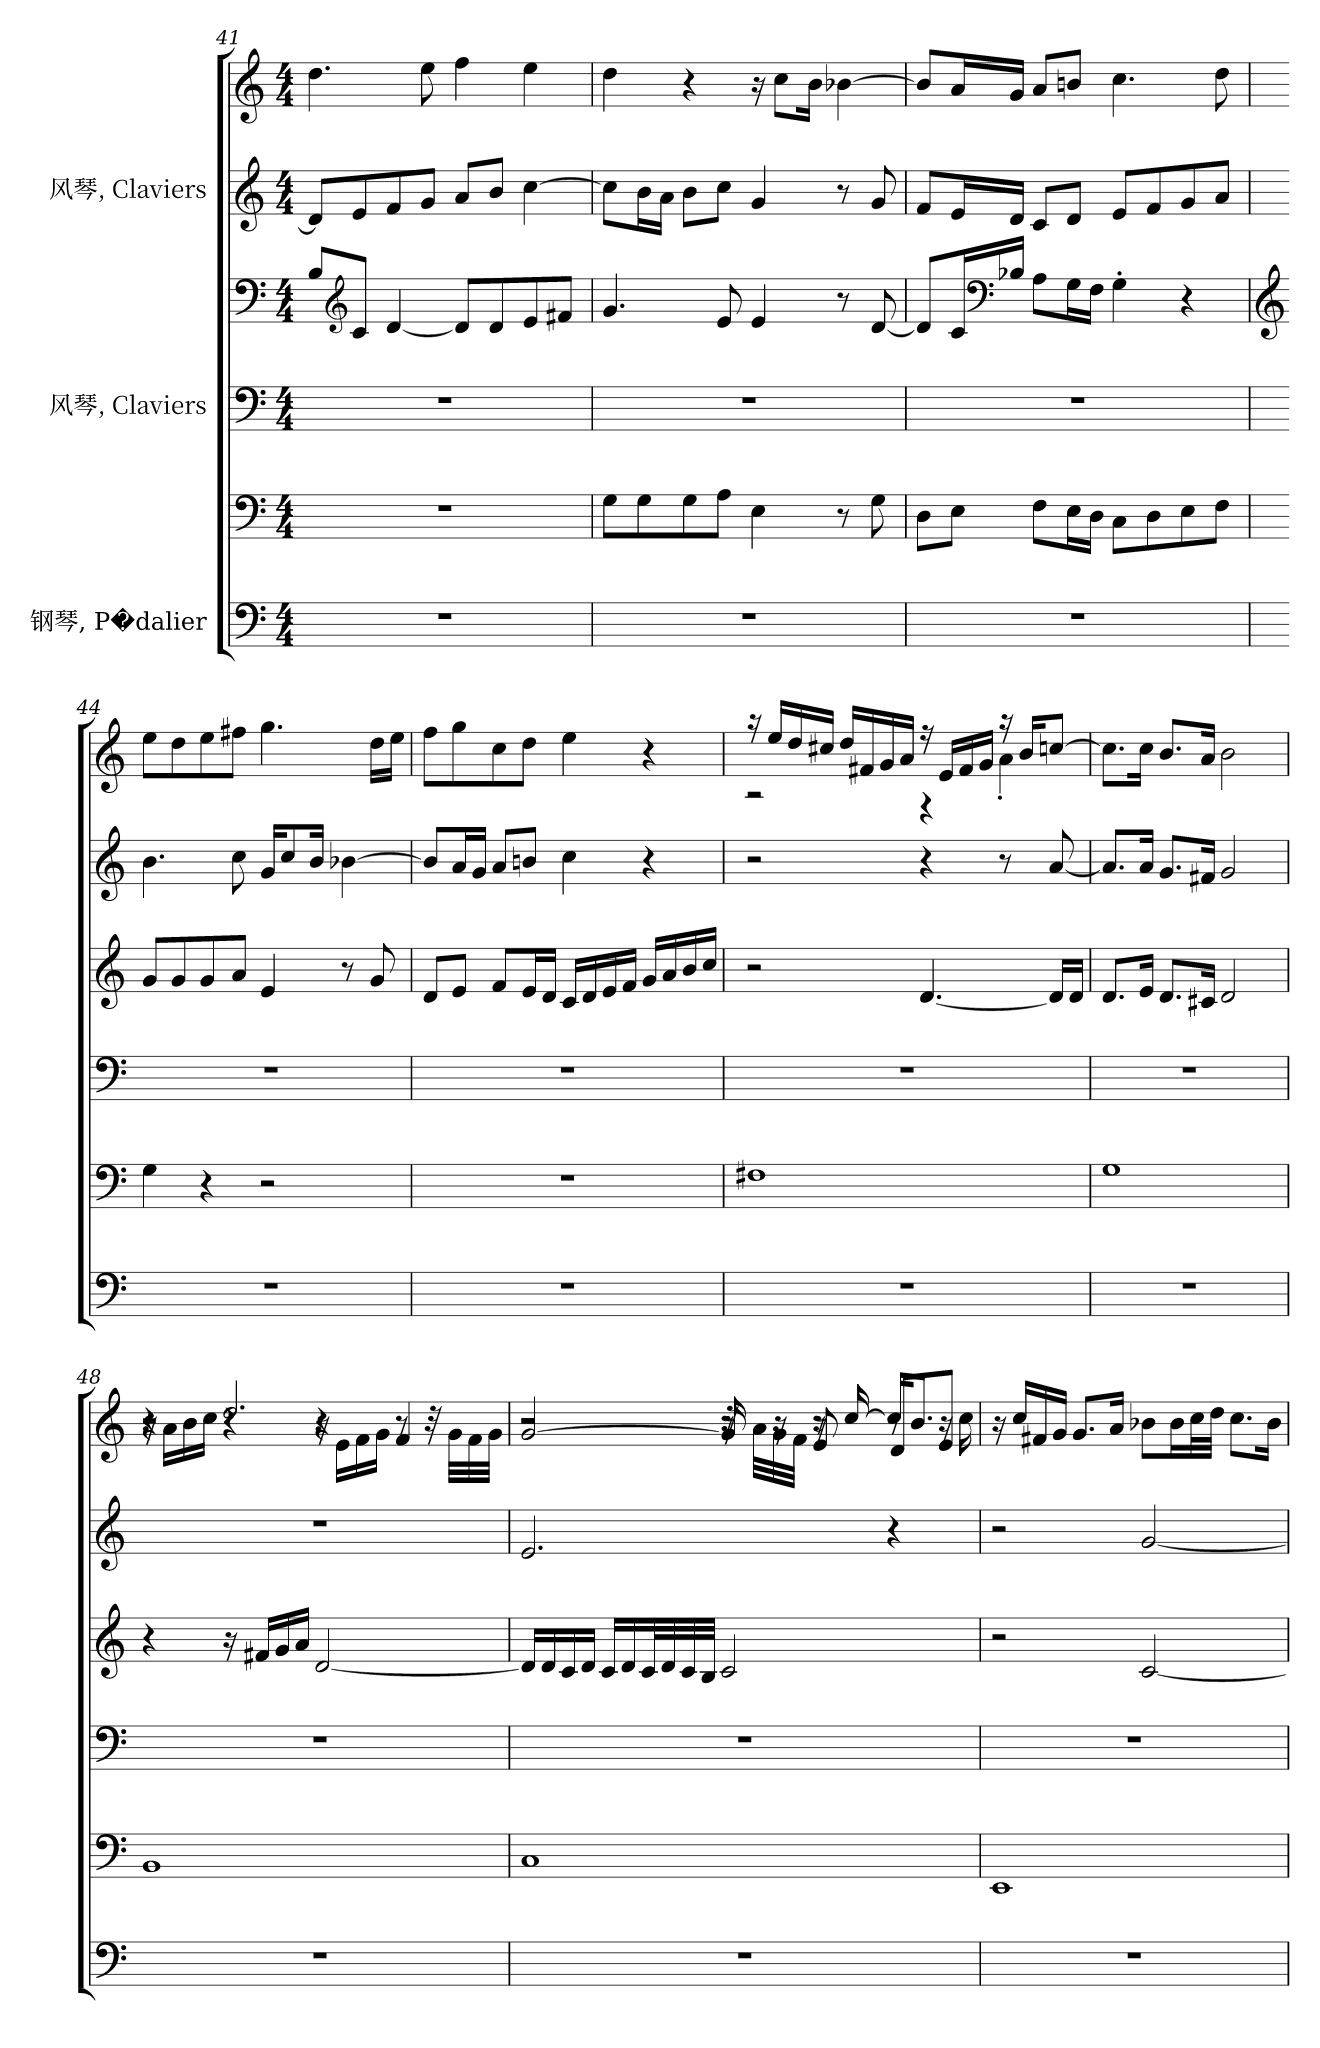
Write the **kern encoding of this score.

**kern	**kern	**kern	**kern	**kern	**kern
*part3	*part3	*part2	*part2	*part1	*part1
*staff6	*staff5	*staff4	*staff3	*staff2	*staff1
*I"钢琴, P�dalier	*	*I"风琴, Claviers	*	*I"风琴, Claviers	*
*clefF4	*clefF4	*clefF4	*clefF4	*clefG2	*clefG2
*k[]	*k[]	*k[]	*k[]	*k[]	*k[]
*M4/4	*M4/4	*M4/4	*M4/4	*M4/4	*M4/4
=41	=41	=41	=41	=41	=41
1r	1r	1r	8B/L	8d/L]	4.dd\
*	*	*	*clefG2	*	*
.	.	.	8c/J	8e/	.
.	.	.	[4d/	8f/	.
.	.	.	.	8g/J	8ee\
.	.	.	8d/L]	8a/L	4ff\
.	.	.	8d/	8b/J	.
.	.	.	8e/	[4cc\	4ee\
.	.	.	8f#X/J	.	.
!!LO:PB:g=z
=42	=42	=42	=42	=42	=42
1r	8G\L	1r	4.g/	8cc\L]	4dd\
.	8G\	.	.	16b\L	.
.	.	.	.	16a\JJ	.
.	8G\	.	.	8b\L	4r
.	8A\J	.	8e/	8cc\J	.
.	4E\	.	4e/	4g/	16r
.	.	.	.	.	8cc\L
.	.	.	.	.	16b\Jk
.	8r	.	8r	8r	[4b-X\
.	8G\	.	[8d/	8g/	.
=43	=43	=43	=43	=43	=43
1r	8D\L	1r	8d/L]	8f/L	8b-/L]
.	8E\J	.	16c/L	16e/L	16a/L
*	*	*	*clefF4	*	*
.	.	.	16B-X/JJ	16d/JJ	16g/JJ
.	8F\L	.	8A\L	8c/L	8a/L
.	16E\L	.	16G\L	8d/J	8bn/J
.	16D\JJ	.	16F\JJ	.	.
.	8C\L	.	4G'\	8e/L	4.cc\
.	8D\	.	.	8f/	.
.	8E\	.	4r	8g/	.
.	8F\J	.	.	8a/J	8dd\
=44	=44	=44	=44	=44	=44
*	*	*	*clefG2	*	*
1r	4G\	1r	8g/L	4.b\	8ee\L
.	.	.	8g/	.	8dd\
.	4r	.	8g/	.	8ee\
.	.	.	8a/J	8cc\	8ff#X\J
.	2r	.	4e/	16g/KL	4.gg\
.	.	.	.	8cc/	.
.	.	.	.	16b/Jk	.
.	.	.	8r	[4b-X\	.
.	.	.	8g/	.	16dd\LL
.	.	.	.	.	16ee\JJ
!!LO:LB:g=z
=45	=45	=45	=45	=45	=45
1r	1r	1r	8d/L	8b-/L]	8ff\L
.	.	.	8e/J	16a/L	8gg\
.	.	.	.	16g/JJ	.
.	.	.	8f/L	8a/L	8cc\
.	.	.	16e/L	8bn/J	8dd\J
.	.	.	16d/JJ	.	.
.	.	.	16c/LL	4cc\	4ee\
.	.	.	16d/	.	.
.	.	.	16e/	.	.
.	.	.	16f/JJ	.	.
.	.	.	16g/LL	4r	4r
.	.	.	16a/	.	.
.	.	.	16b/	.	.
.	.	.	16cc/JJ	.	.
=46	=46	=46	=46	=46	=46
*	*	*	*	*	*^
1r	1F#X	1r	2r	2r	16r	2r
.	.	.	.	.	16ee/LL	.
.	.	.	.	.	16dd/	.
.	.	.	.	.	16cc#X/JJ	.
.	.	.	.	.	16dd/LL	.
.	.	.	.	.	16f#X/	.
.	.	.	.	.	16g/	.
.	.	.	.	.	16a/JJ	.
.	.	.	[4.d/	4r	16r	4r
.	.	.	.	.	16e/LL	.
.	.	.	.	.	16f#/	.
.	.	.	.	.	16g/JJ	.
.	.	.	.	8r	16r	4a'\
.	.	.	.	.	16b/KL	.
.	.	.	16d/LL]	[8a/	[8ccn/J	.
.	.	.	16d/JJ	.	.	.
*	*	*	*	*	*v	*v
=47	=47	=47	=47	=47	=47
1r	1G	1r	8.d/L	8.a/L]	8.cc\L]
.	.	.	16e/Jk	16a/Jk	16cc\Jk
.	.	.	8.d/L	8.g/L	8.b/L
.	.	.	16c#X/Jk	16f#X/Jk	16a/Jk
.	.	.	2d/	2g/	2b\
!!LO:PB:g=z
=48	=48	=48	=48	=48	=48
*	*	*	*	*	*MM60
*	*	*	*	*	*^
*	*	*	*	*	*	*^
1r	1BB	1r	4r	1r	4r	16r	2r
.	.	.	.	.	.	16a\LL	.
.	.	.	.	.	.	16b\	.
.	.	.	.	.	.	16cc\JJ	.
.	.	.	16r	.	2.dd/	4r	.
.	.	.	16f#X/LL	.	.	.	.
.	.	.	16g/	.	.	.	.
.	.	.	16a/JJ	.	.	.	.
.	.	.	[2d/	.	.	16r	4r
.	.	.	.	.	.	16e\LL	.
.	.	.	.	.	.	16f\	.
.	.	.	.	.	.	16g\JJ	.
.	.	.	.	.	.	8r	4f/
.	.	.	.	.	.	32r	.
.	.	.	.	.	.	32g\LLL	.
.	.	.	.	.	.	32f\	.
.	.	.	.	.	.	32g\JJJ	.
=49	=49	=49	=49	=49	=49	=49	=49
1r	1C	1r	16d/LL]	2.e/	2r	2r	[2g/
.	.	.	16d/	.	.	.	.
.	.	.	16c/	.	.	.	.
.	.	.	16d/JJ	.	.	.	.
.	.	.	16c/LL	.	.	.	.
.	.	.	16d/	.	.	.	.
.	.	.	32c/L	.	.	.	.
.	.	.	32d/	.	.	.	.
.	.	.	32c/	.	.	.	.
.	.	.	32B/JJJ	.	.	.	.
.	.	.	2c/	.	8r	32r	16g/]
.	.	.	.	.	.	32a\LLL	.
.	.	.	.	.	.	32g\	16r
.	.	.	.	.	.	32f\JJJ	.
.	.	.	.	.	16r	8r	8e/
.	.	.	.	.	[16cc/	.	.
.	.	.	.	4r	16cc/KL]	8r	8d/L
.	.	.	.	.	8.b'/J	.	.
.	.	.	.	.	.	16r	8e/J
.	.	.	.	.	.	16cc\	.
*	*	*	*	*	*v	*v	*v
!!LO:LB:g=z
=50	=50	=50	=50	=50	=50
1r	1EE	1r	2r	2r	16r
.	.	.	.	.	16cc/LL
.	.	.	.	.	16f#X/
.	.	.	.	.	16g/JJ
.	.	.	.	.	8.g/L
.	.	.	.	.	16a/Jk
.	.	.	[2c/	[2g/	8b-X\L
.	.	.	.	.	16b-\L
.	.	.	.	.	32cc\L
.	.	.	.	.	32dd\JJJ
.	.	.	.	.	8.cc\L
.	.	.	.	.	16b-\Jk
=	=	=	=	=	=
*-	*-	*-	*-	*-	*-
